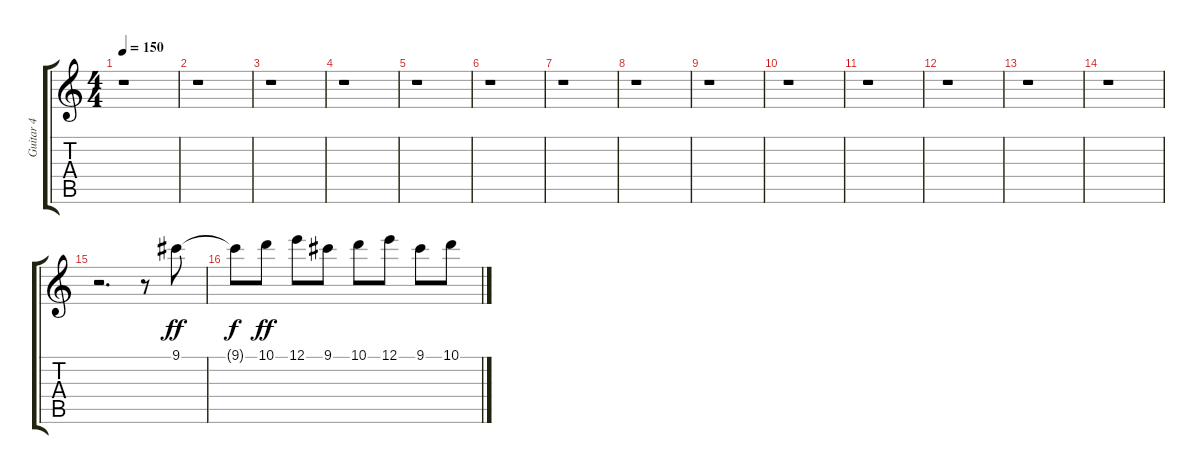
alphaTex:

\track ("Guitar 4" "Guitar 4") {instrument distortionguitar}
\staff {score tabs}
\tuning (E4 B3 G3 D3 A2 E2) {hide}
\ts (4 4)
\tempo 150
\clef g2
\ks c
r.1{dy ff} |
r.1 |
r.1 |
r.1 |
r.1 |
r.1 |
r.1 |
r.1 |
r.1 |
r.1 |
r.1 |
r.1 |
r.1 |
r.1 |
r.2{d} r.8 9.1.8 |
9.1{t}.8{dy f} 10.1.8{dy ff} 12.1.8 9.1.8 10.1.8 12.1.8 9.1.8 10.1.8
